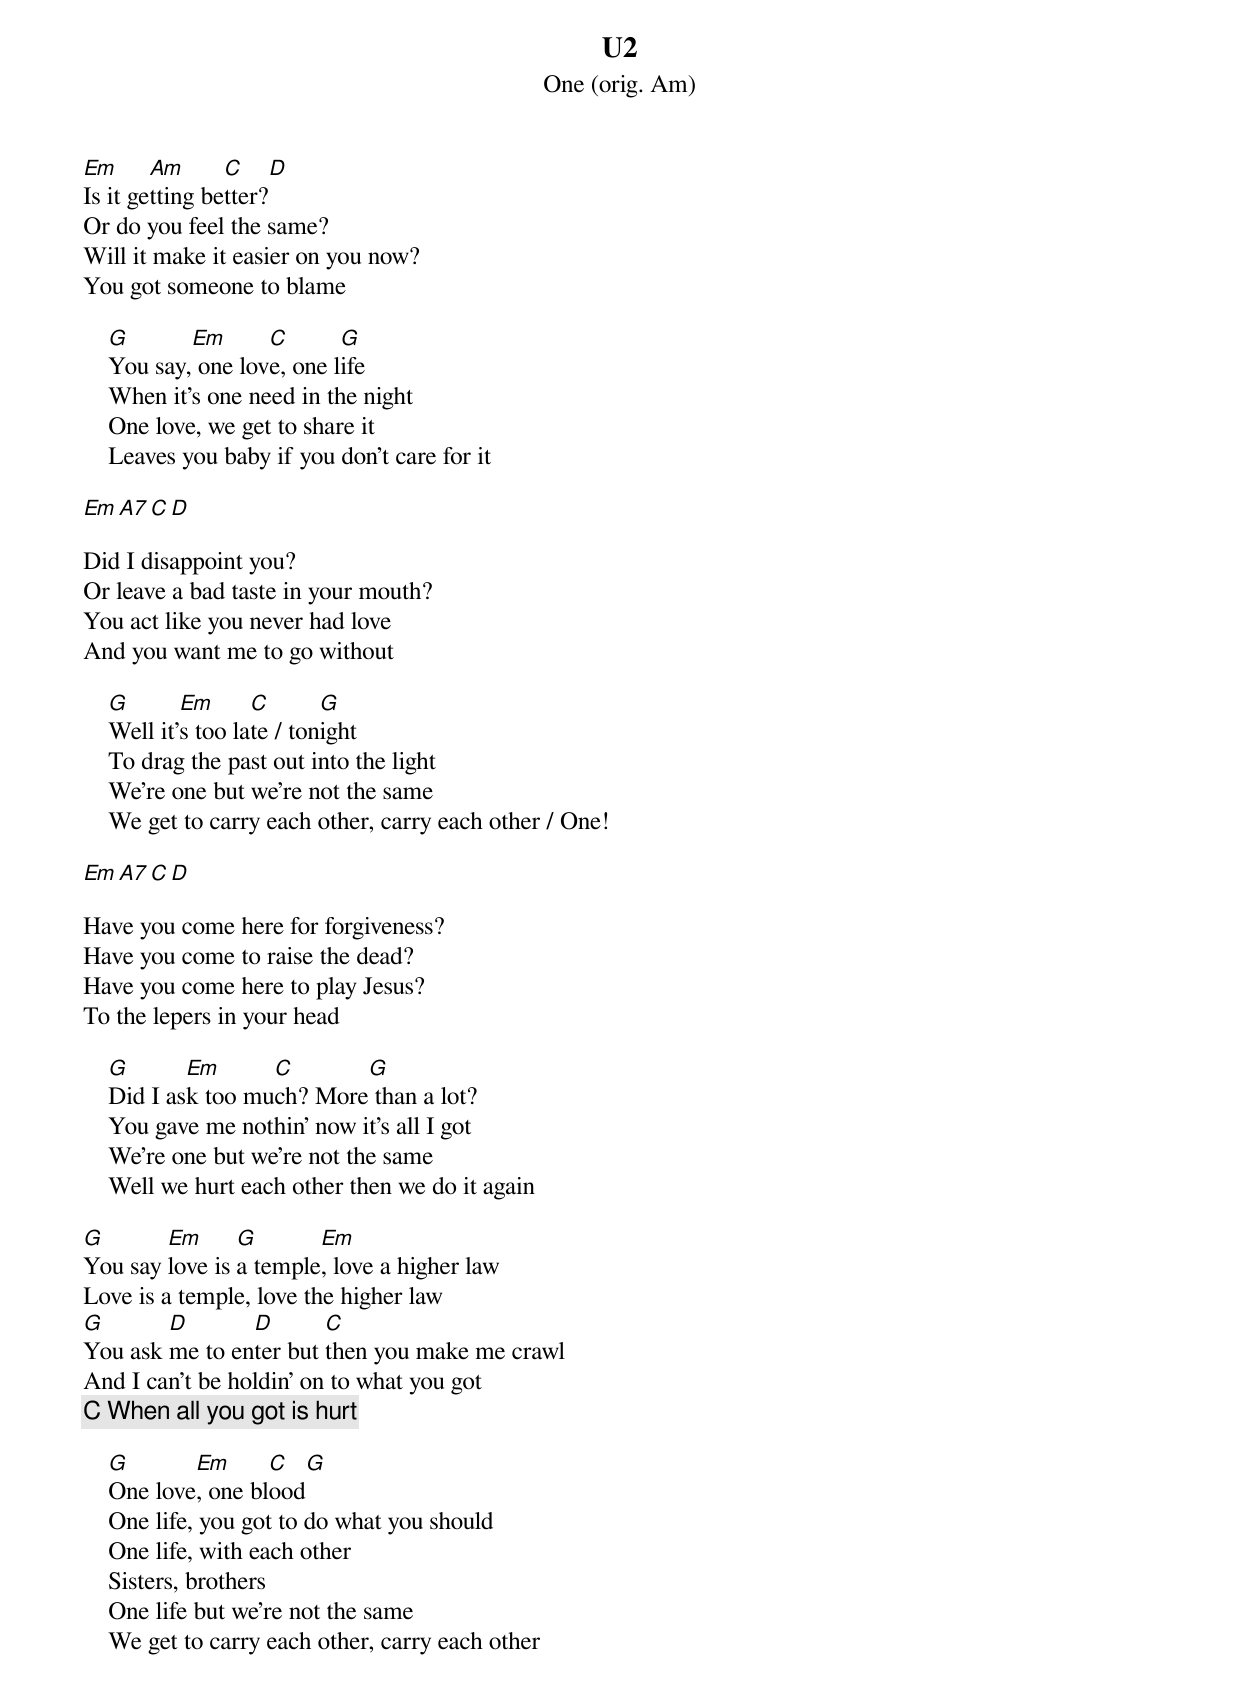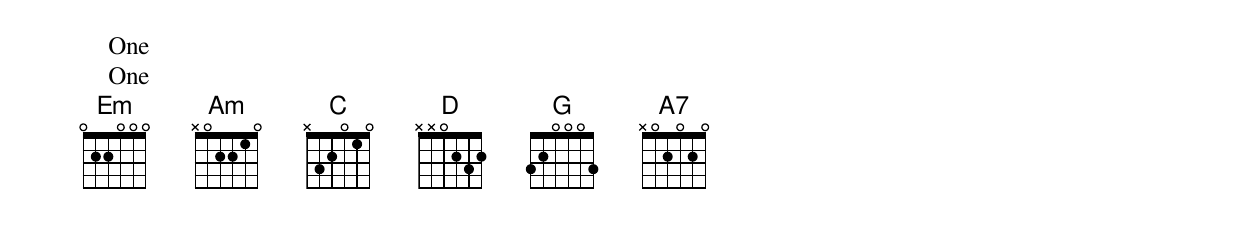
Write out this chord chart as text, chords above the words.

U2
One (orig. Am)

Em      Am      C       D
Is it getting better?
Or do you feel the same?
Will it make it easier on you now?
You got someone to blame

    G       Em      C       G
    You say, one love, one life
    When it's one need in the night
    One love, we get to share it
    Leaves you baby if you don't care for it

Em      A7      C       D

Did I disappoint you?
Or leave a bad taste in your mouth?
You act like you never had love
And you want me to go without

    G       Em      C       G
    Well it's too late / tonight
    To drag the past out into the light
    We're one but we're not the same
    We get to carry each other, carry each other / One!

Em      A7      C       D

Have you come here for forgiveness?
Have you come to raise the dead?
Have you come here to play Jesus?
To the lepers in your head

    G       Em      C       G
    Did I ask too much? More than a lot?
    You gave me nothin' now it's all I got
    We're one but we're not the same
    Well we hurt each other then we do it again

G       Em      G       Em
You say love is a temple, love a higher law
Love is a temple, love the higher law
G       D       D       C
You ask me to enter but then you make me crawl
And I can't be holdin' on to what you got
[C] When all you got is hurt

    G       Em      C       G
    One love, one blood
    One life, you got to do what you should
    One life, with each other
    Sisters, brothers
    One life but we're not the same
    We get to carry each other, carry each other
    One
    One
